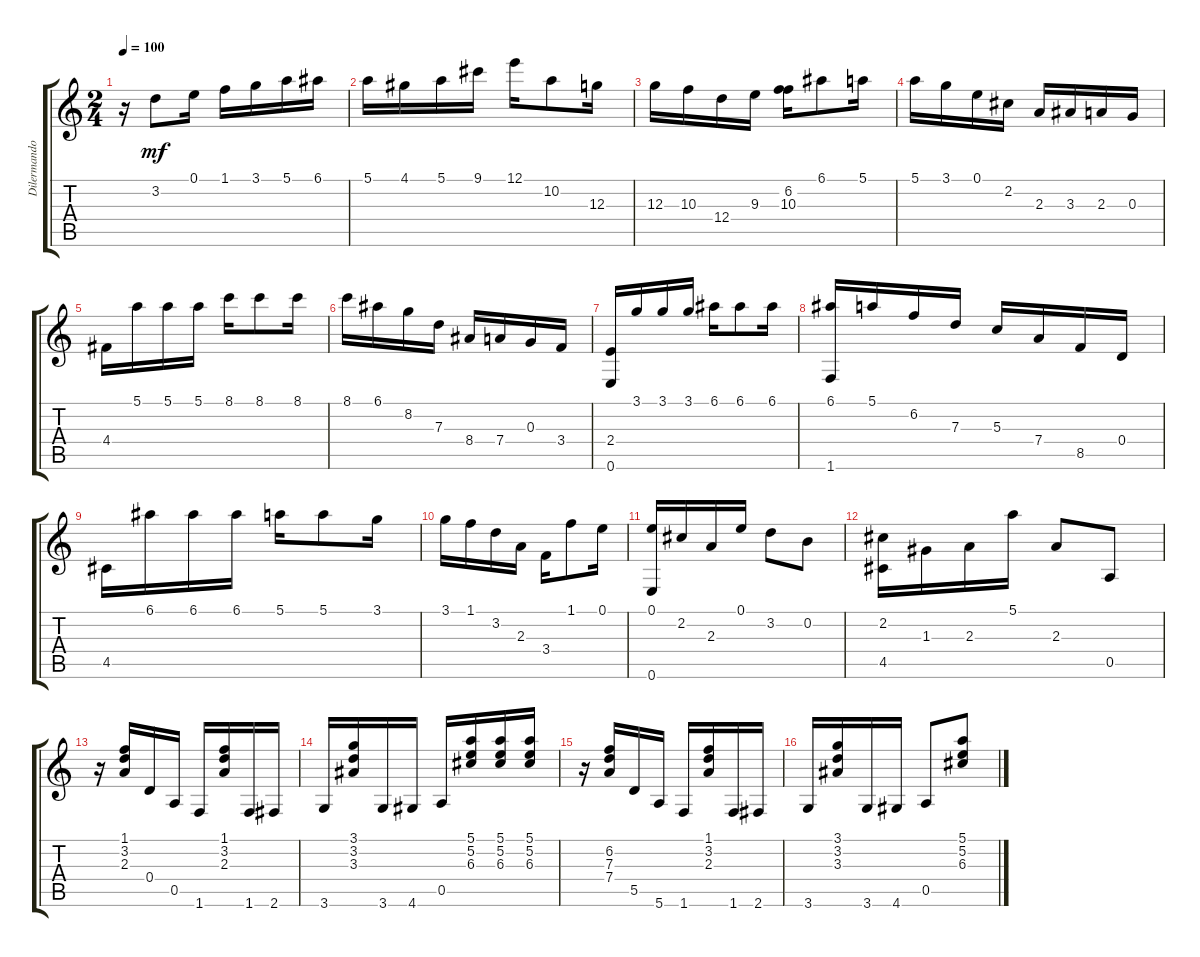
\track ("Dilermando Reis" "Dilermando") {instrument acousticguitarnylon}
\staff {score tabs}
\tuning (E4 B3 G3 D3 A2 E2) {hide}
\ts (2 4)
\tempo 100
\clef g2
\ks c
r.16{dy mf} 3.2.8 0.1.16 1.1.16 3.1.16 5.1.16 6.1.16 |
5.1.16 4.1.16 5.1.16 9.1.16 12.1.16 10.2.8 12.3.16 |
12.3.16 10.3.16 12.4.16 9.3.16 (6.2 10.3).16 6.1.8 5.1.16 |
5.1.16 3.1.16 0.1.16 2.2.16 2.3.16 3.3.16 2.3.16 0.3.16 |
4.4.16 5.1.16 5.1.16 5.1.16 8.1.16 8.1.8 8.1.16 |
8.1.16 6.1.16 8.2.16 7.3.16 8.4.16 7.4.16 0.3.16 3.4.16 |
(2.4 0.6).16 3.1.16 3.1.16 3.1.16 6.1.16 6.1.8 6.1.16 |
(6.1 1.6).16 5.1.16 6.2.16 7.3.16 5.3.16 7.4.16 8.5.16 0.4.16 |
4.5.16 6.1.16 6.1.16 6.1.16 5.1.16 5.1.8 3.1.16 |
3.1.16 1.1.16 3.2.16 2.3.16 3.4.16 1.1.8 0.1.16 |
(0.1 0.6).16 2.2.16 2.3.16 0.1.16 3.2.8 0.2.8 |
(2.2 4.5).16 1.3.16 2.3.16 5.1.16 2.3.8 0.5.8 |
r.16 (1.1 3.2 2.3).16 0.4.16 0.5.16 1.6.16 (1.1 3.2 2.3).16 1.6.16 2.6.16 |
3.6.16 (3.1 3.2 3.3).16 3.6.16 4.6.16 0.5.16 (5.1 5.2 6.3).16 (5.1 5.2 6.3).16 (5.1 5.2 6.3).16 |
r.16 (6.2 7.3 7.4).16 5.5.16 5.6.16 1.6.16 (1.1 3.2 2.3).16 1.6.16 2.6.16 |
3.6.16 (3.1 3.2 3.3).16 3.6.16 4.6.16 0.5.8 (5.1 5.2 6.3).8
